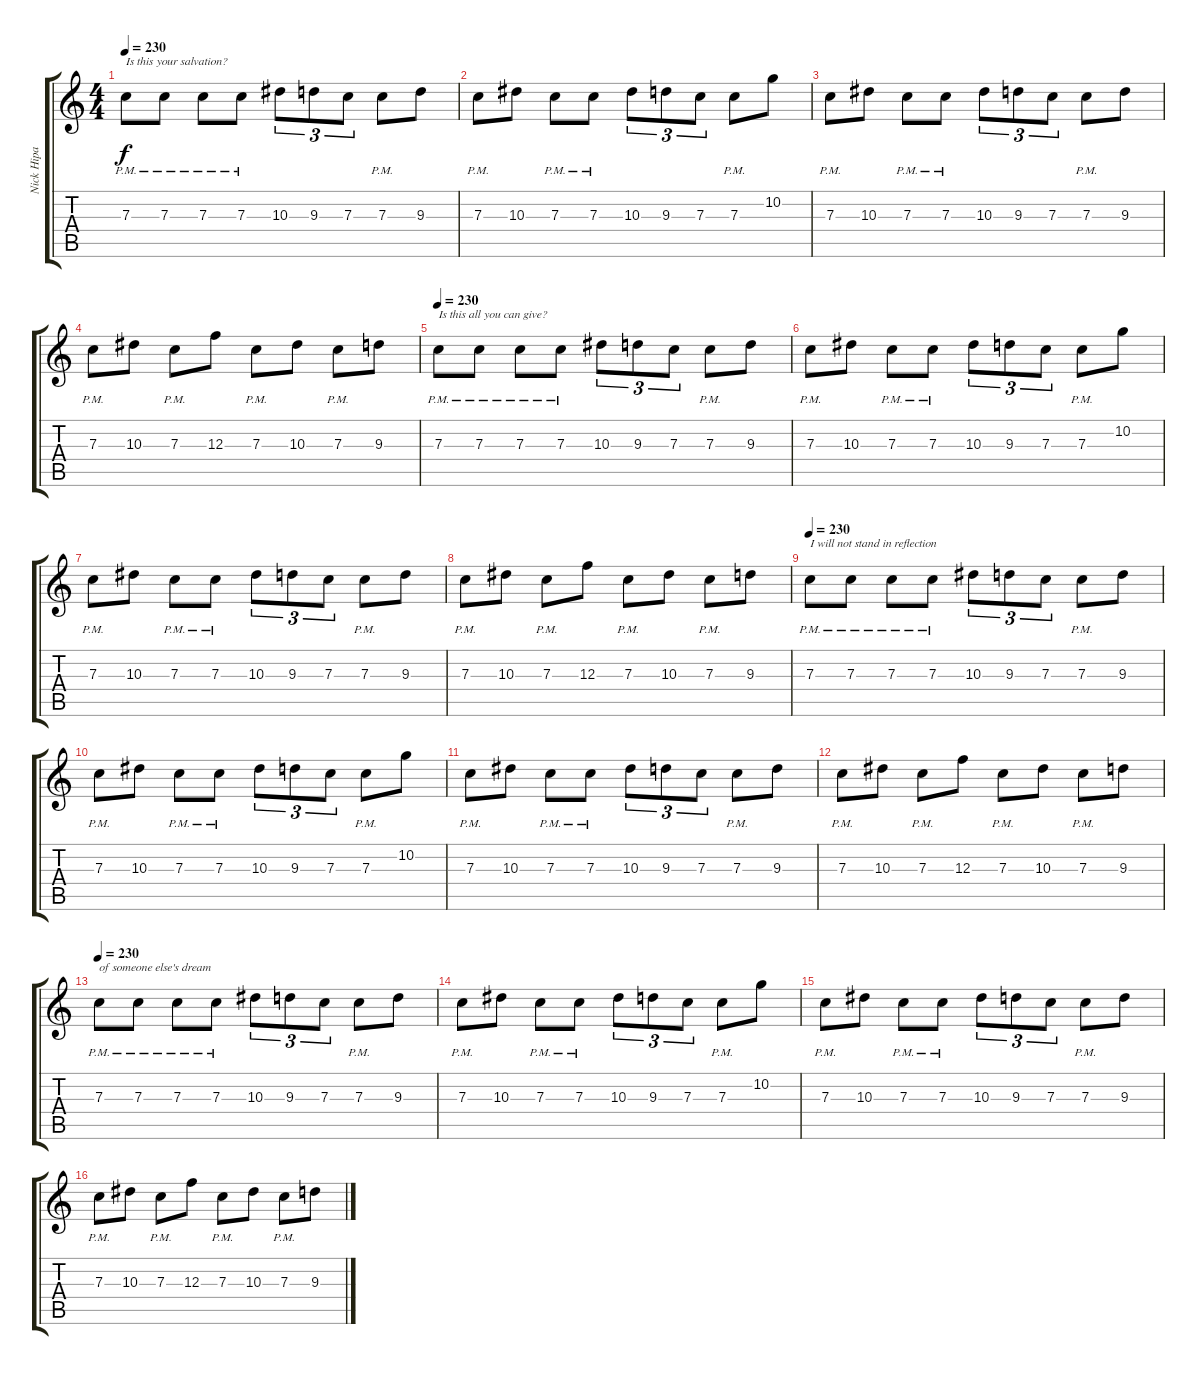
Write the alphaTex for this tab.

\track ("Nick Hipa" "Nick Hipa") {instrument overdrivenguitar}
\staff {score tabs}
\tuning (D4 A3 F3 C3 G2 C2) {hide}
\ts (4 4)
\tempo 230
\clef g2
\ks c
7.3{pm}.8{txt "Is this your salvation?" dy f} 7.3{pm}.8 7.3{pm}.8 7.3{pm}.8 10.3.8{tu (3 2)} 9.3.8{tu (3 2)} 7.3.8{tu (3 2)} 7.3{pm}.8 9.3.8 |
7.3{pm}.8 10.3.8 7.3{pm}.8 7.3{pm}.8 10.3.8{tu (3 2)} 9.3.8{tu (3 2)} 7.3.8{tu (3 2)} 7.3{pm}.8 10.2.8 |
7.3{pm}.8 10.3.8 7.3{pm}.8 7.3{pm}.8 10.3.8{tu (3 2)} 9.3.8{tu (3 2)} 7.3.8{tu (3 2)} 7.3{pm}.8 9.3.8 |
7.3{pm}.8 10.3.8 7.3{pm}.8 12.3.8 7.3{pm}.8 10.3.8 7.3{pm}.8 9.3.8 |
\tempo 230
7.3{pm}.8{txt "Is this all you can give?"} 7.3{pm}.8 7.3{pm}.8 7.3{pm}.8 10.3.8{tu (3 2)} 9.3.8{tu (3 2)} 7.3.8{tu (3 2)} 7.3{pm}.8 9.3.8 |
7.3{pm}.8 10.3.8 7.3{pm}.8 7.3{pm}.8 10.3.8{tu (3 2)} 9.3.8{tu (3 2)} 7.3.8{tu (3 2)} 7.3{pm}.8 10.2.8 |
7.3{pm}.8 10.3.8 7.3{pm}.8 7.3{pm}.8 10.3.8{tu (3 2)} 9.3.8{tu (3 2)} 7.3.8{tu (3 2)} 7.3{pm}.8 9.3.8 |
7.3{pm}.8 10.3.8 7.3{pm}.8 12.3.8 7.3{pm}.8 10.3.8 7.3{pm}.8 9.3.8 |
\tempo 230
7.3{pm}.8{txt "I will not stand in reflection"} 7.3{pm}.8 7.3{pm}.8 7.3{pm}.8 10.3.8{tu (3 2)} 9.3.8{tu (3 2)} 7.3.8{tu (3 2)} 7.3{pm}.8 9.3.8 |
7.3{pm}.8 10.3.8 7.3{pm}.8 7.3{pm}.8 10.3.8{tu (3 2)} 9.3.8{tu (3 2)} 7.3.8{tu (3 2)} 7.3{pm}.8 10.2.8 |
7.3{pm}.8 10.3.8 7.3{pm}.8 7.3{pm}.8 10.3.8{tu (3 2)} 9.3.8{tu (3 2)} 7.3.8{tu (3 2)} 7.3{pm}.8 9.3.8 |
7.3{pm}.8 10.3.8 7.3{pm}.8 12.3.8 7.3{pm}.8 10.3.8 7.3{pm}.8 9.3.8 |
\tempo 230
7.3{pm}.8{txt "of someone else's dream"} 7.3{pm}.8 7.3{pm}.8 7.3{pm}.8 10.3.8{tu (3 2)} 9.3.8{tu (3 2)} 7.3.8{tu (3 2)} 7.3{pm}.8 9.3.8 |
7.3{pm}.8 10.3.8 7.3{pm}.8 7.3{pm}.8 10.3.8{tu (3 2)} 9.3.8{tu (3 2)} 7.3.8{tu (3 2)} 7.3{pm}.8 10.2.8 |
7.3{pm}.8 10.3.8 7.3{pm}.8 7.3{pm}.8 10.3.8{tu (3 2)} 9.3.8{tu (3 2)} 7.3.8{tu (3 2)} 7.3{pm}.8 9.3.8 |
7.3{pm}.8 10.3.8 7.3{pm}.8 12.3.8 7.3{pm}.8 10.3.8 7.3{pm}.8 9.3.8
